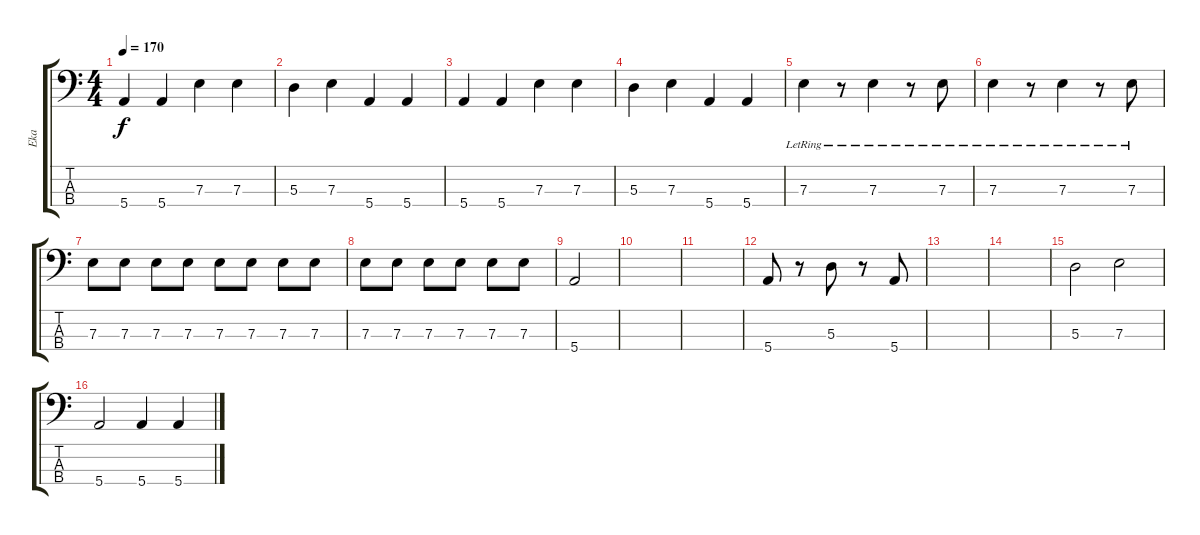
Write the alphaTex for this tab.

\track ("Eka" "Eka") {instrument electricbasspick}
\staff {score tabs}
\tuning (G2 D2 A1 E1) {hide}
\ts (4 4)
\tempo 170
\clef f4
\ks c
5.4.4{dy f} 5.4.4 7.3.4 7.3.4 |
5.3.4 7.3.4 5.4.4 5.4.4 |
5.4.4 5.4.4 7.3.4 7.3.4 |
5.3.4 7.3.4 5.4.4 5.4.4 |
7.3{lr}.4 r.8 7.3{lr}.4 r.8 7.3{lr}.8 |
7.3{lr}.4 r.8 7.3{lr}.4 r.8 7.3{lr}.8 |
7.3.8 7.3.8 7.3.8 7.3.8 7.3.8 7.3.8 7.3.8 7.3.8 |
7.3.8 7.3.8 7.3.8 7.3.8 7.3.8 7.3.8 |
5.4.2 |
|
|
5.4.8 r.8 5.3.8 r.8 5.4.8 |
|
|
5.3.2 7.3.2 |
5.4.2 5.4.4 5.4.4
